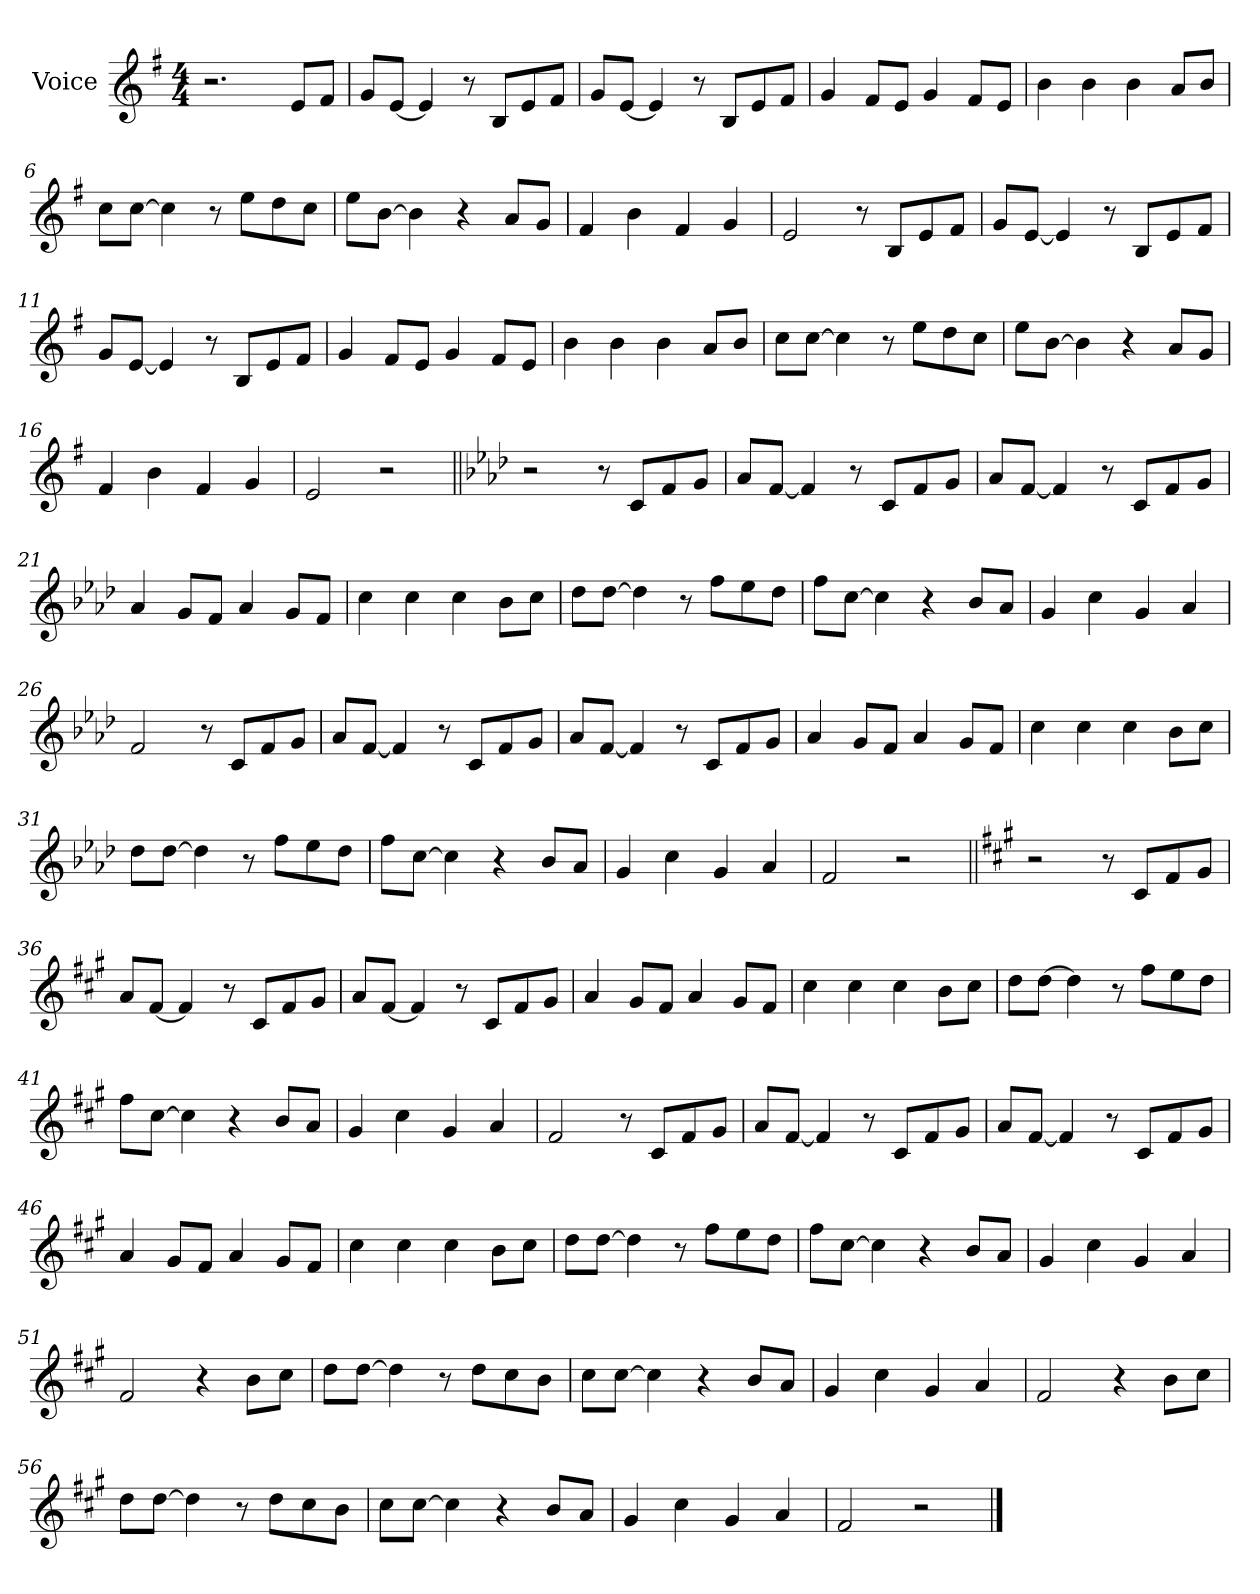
**kern
*part1
*staff1
*I"Voice
*I'Vc.
*clefG2
*k[f#]
*M4/4
*MM120
=1
2.r
8eL
8f#J
=2
8gL
[8eJ
4e]
8r
8BL
8e
8f#J
=3
8gL
[8eJ
4e]
8r
8BL
8e
8f#J
=4
4g
8f#L
8eJ
4g
8f#L
8eJ
=5
4b
4b
4b
8aL
8bJ
=6
8ccL
[8ccJ
4cc]
8r
8eeL
8dd
8ccJ
=7
8eeL
[8bJ
4b]
4r
8aL
8gJ
=8
4f#
4b
4f#
4g
=9
2e
8r
8BL
8e
8f#J
=10
8gL
[8eJ
4e]
8r
8BL
8e
8f#J
=11
8gL
[8eJ
4e]
8r
8BL
8e
8f#J
=12
4g
8f#L
8eJ
4g
8f#L
8eJ
=13
4b
4b
4b
8aL
8bJ
=14
8ccL
[8ccJ
4cc]
8r
8eeL
8dd
8ccJ
=15
8eeL
[8bJ
4b]
4r
8aL
8gJ
=16
4f#
4b
4f#
4g
=17
2e
2r
=18||
*k[b-e-a-d-]
2r
8r
8cL
8f
8gJ
=19
8a-L
[8fJ
4f]
8r
8cL
8f
8gJ
=20
8a-L
[8fJ
4f]
8r
8cL
8f
8gJ
=21
4a-
8gL
8fJ
4a-
8gL
8fJ
=22
4cc
4cc
4cc
8b-L
8ccJ
=23
8dd-L
[8dd-J
4dd-]
8r
8ffL
8ee-
8dd-J
=24
8ffL
[8ccJ
4cc]
4r
8b-L
8a-J
=25
4g
4cc
4g
4a-
=26
2f
8r
8cL
8f
8gJ
=27
8a-L
[8fJ
4f]
8r
8cL
8f
8gJ
=28
8a-L
[8fJ
4f]
8r
8cL
8f
8gJ
=29
4a-
8gL
8fJ
4a-
8gL
8fJ
=30
4cc
4cc
4cc
8b-L
8ccJ
=31
8dd-L
[8dd-J
4dd-]
8r
8ffL
8ee-
8dd-J
=32
8ffL
[8ccJ
4cc]
4r
8b-L
8a-J
=33
4g
4cc
4g
4a-
=34
2f
2r
=35||
*k[f#c#g#]
2r
8r
8c#L
8f#
8g#J
=36
8aL
[8f#J
4f#]
8r
8c#L
8f#
8g#J
=37
8aL
[8f#J
4f#]
8r
8c#L
8f#
8g#J
=38
4a
8g#L
8f#J
4a
8g#L
8f#J
=39
4cc#
4cc#
4cc#
8bL
8cc#J
=40
8ddL
[8ddJ
4dd]
8r
8ff#L
8ee
8ddJ
=41
8ff#L
[8cc#J
4cc#]
4r
8bL
8aJ
=42
4g#
4cc#
4g#
4a
=43
2f#
8r
8c#L
8f#
8g#J
=44
8aL
[8f#J
4f#]
8r
8c#L
8f#
8g#J
=45
8aL
[8f#J
4f#]
8r
8c#L
8f#
8g#J
=46
4a
8g#L
8f#J
4a
8g#L
8f#J
=47
4cc#
4cc#
4cc#
8bL
8cc#J
=48
8ddL
[8ddJ
4dd]
8r
8ff#L
8ee
8ddJ
=49
8ff#L
[8cc#J
4cc#]
4r
8bL
8aJ
=50
4g#
4cc#
4g#
4a
=51
2f#
4r
8bL
8cc#J
=52
8ddL
[8ddJ
4dd]
8r
8ddL
8cc#
8bJ
=53
8cc#L
[8cc#J
4cc#]
4r
8bL
8aJ
=54
4g#
4cc#
4g#
4a
=55
2f#
4r
8bL
8cc#J
=56
8ddL
[8ddJ
4dd]
8r
8ddL
8cc#
8bJ
=57
8cc#L
[8cc#J
4cc#]
4r
8bL
8aJ
=58
4g#
4cc#
4g#
4a
=59
2f#
2r
==
*-
